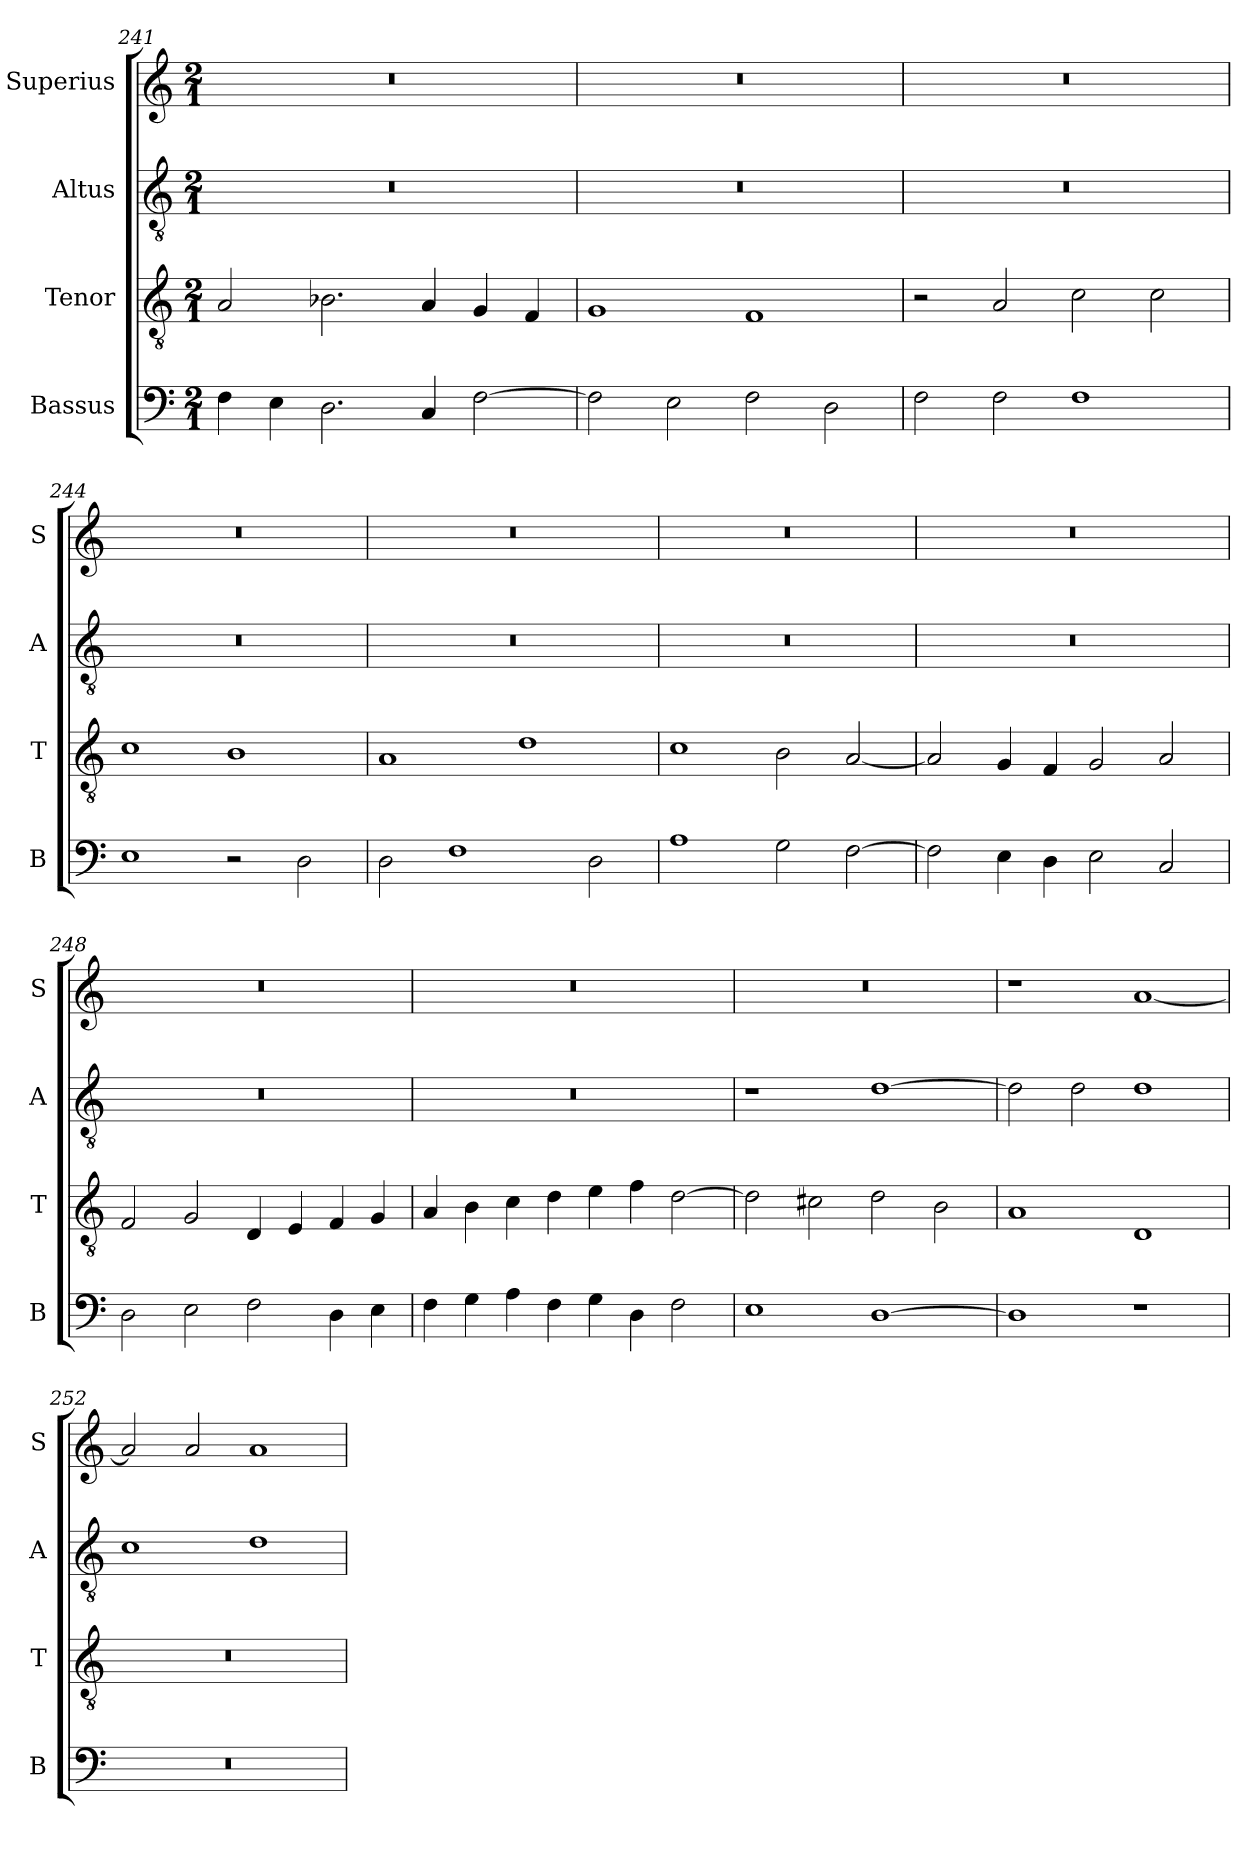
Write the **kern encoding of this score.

**kern	**kern	**kern	**kern
*part4	*part3	*part2	*part1
*staff4	*staff3	*staff2	*staff1
*I"Bassus	*I"Tenor	*I"Altus	*I"Superius
*I'B	*I'T	*I'A	*I'S
*clefF4	*clefGv2	*clefGv2	*clefG2
*k[]	*k[]	*k[]	*k[]
*M2/1	*M2/1	*M2/1	*M2/1
=241	=241	=241	=241
4F\	2A/	0r	0r
4E\	.	.	.
2.D\	2.B-X\	.	.
4C/	4A/	.	.
[2F\	4G/	.	.
.	4F/	.	.
=242	=242	=242	=242
2F\]	1G	0r	0r
2E\	.	.	.
2F\	1F	.	.
2D\	.	.	.
=243	=243	=243	=243
2F\	2r	0r	0r
2F\	2A/	.	.
1F	2c\	.	.
.	2c\	.	.
=244	=244	=244	=244
1E	1c	0r	0r
2r	1B	.	.
2D\	.	.	.
=245	=245	=245	=245
2D\	1A	0r	0r
1F	.	.	.
.	1d	.	.
2D\	.	.	.
=246	=246	=246	=246
1A	1c	0r	0r
2G\	2B\	.	.
[2F\	[2A/	.	.
=247	=247	=247	=247
2F\]	2A/]	0r	0r
4E\	4G/	.	.
4D\	4F/	.	.
2E\	2G/	.	.
2C/	2A/	.	.
=248	=248	=248	=248
2D\	2F/	0r	0r
2E\	2G/	.	.
2F\	4D/	.	.
.	4E/	.	.
4D\	4F/	.	.
4E\	4G/	.	.
=249	=249	=249	=249
4F\	4A/	0r	0r
4G\	4B\	.	.
4A\	4c\	.	.
4F\	4d\	.	.
4G\	4e\	.	.
4D\	4f\	.	.
2F\	[2d\	.	.
=250	=250	=250	=250
1E	2d\]	1r	0r
.	2c#X\	.	.
[1D	2d\	[1d	.
.	2B\	.	.
=251	=251	=251	=251
1D]	1A	2d\]	1r
.	.	2d\	.
1r	1D	1d	[1a
=252	=252	=252	=252
0r	0r	1c	2a/]
.	.	.	2a/
.	.	1d	1a
=	=	=	=
*-	*-	*-	*-
